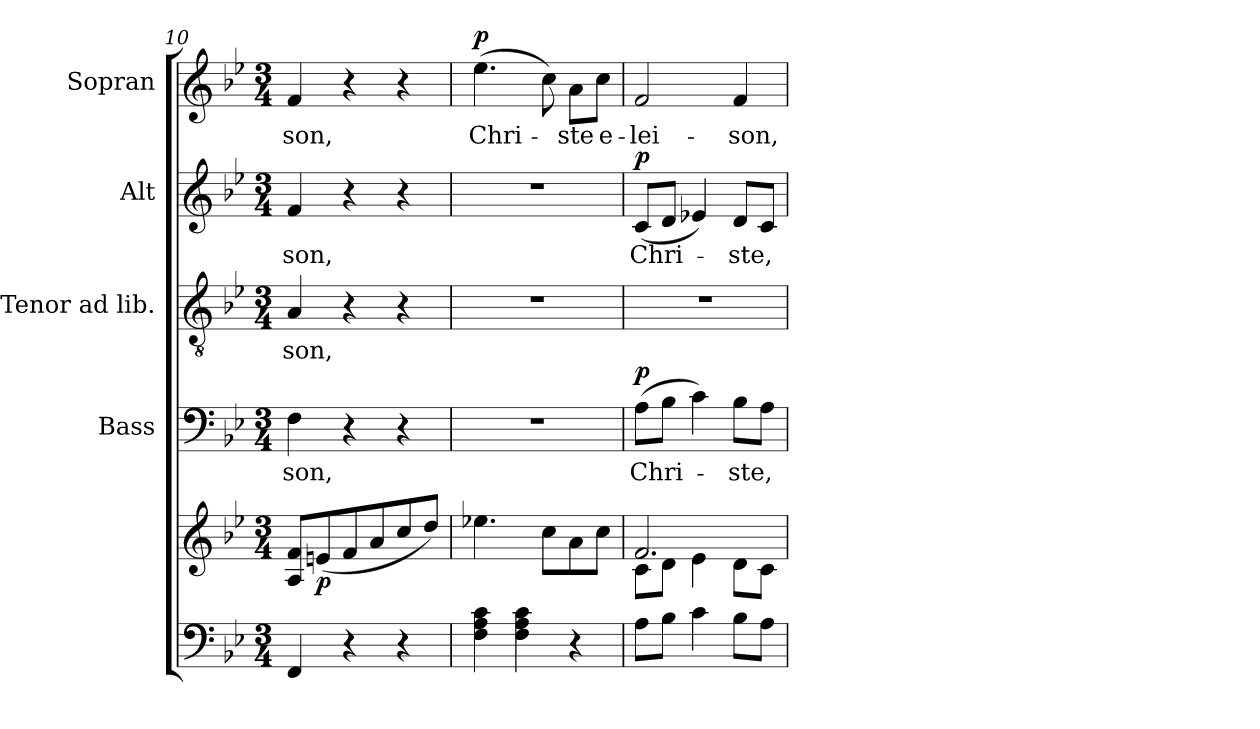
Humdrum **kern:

**kern	**kern	**dynam	**kern	**text	**dynam	**kern	**text	**kern	**text	**dynam	**kern	**text	**dynam
*part5	*part5	*part5	*part4	*part4	*part4	*part3	*part3	*part2	*part2	*part2	*part1	*part1	*part1
*staff6	*staff5	*staff5/6	*staff4	*staff4	*staff4	*staff3	*staff3	*staff2	*staff2	*staff2	*staff1	*staff1	*staff1
*	*	*	*I"Bass	*	*	*I"Tenor ad lib.	*	*I"Alt	*	*	*I"Sopran	*	*
*	*	*	*I'B.	*	*	*I'T.	*	*I'A.	*	*	*I'S.	*	*
*clefF4	*clefG2	*	*clefF4	*	*	*clefGv2	*	*clefG2	*	*	*clefG2	*	*
*k[b-e-]	*k[b-e-]	*	*k[b-e-]	*	*	*k[b-e-]	*	*k[b-e-]	*	*	*k[b-e-]	*	*
*B-:	*B-:	*	*B-:	*	*	*B-:	*	*B-:	*	*	*B-:	*	*
*M3/4	*M3/4	*	*M3/4	*	*	*M3/4	*	*M3/4	*	*	*M3/4	*	*
=10	=10	=10	=10	=10	=10	=10	=10	=10	=10	=10	=10	=10	=10
!	!	!	!	!LO:LY:b	!	!	!LO:LY:b	!	!LO:LY:b	!	!	!LO:LY:b	!
4FF/	8A/ 8f/L	.	4F\	-son,	.	4A/	-son,	4f/	-son,	.	4f/	-son,	.
!	!	!LO:DY:b	!	!	!	!	!	!	!	!	!	!	!
.	(<8en/	p	.	.	.	.	.	.	.	.	.	.	.
4r	8f/	.	4r	.	.	4r	.	4r	.	.	4r	.	.
.	8a/	.	.	.	.	.	.	.	.	.	.	.	.
4r	8cc/	.	4r	.	.	4r	.	4r	.	.	4r	.	.
.	8dd/J)	.	.	.	.	.	.	.	.	.	.	.	.
=11	=11	=11	=11	=11	=11	=11	=11	=11	=11	=11	=11	=11	=11
!	!	!	!	!	!	!	!	!	!	!	!	!LO:LY:b	!LO:DY:a
4F\ 4A\ 4c\	4.ee-X\	.	2.r	.	.	2.r	.	2.r	.	.	(>4.ee-\	Chri-	p
4F\ 4A\ 4c\	.	.	.	.	.	.	.	.	.	.	.	.	.
.	8cc\L	.	.	.	.	.	.	.	.	.	8cc\)	.	.
!	!	!	!	!	!	!	!	!	!	!	!	!LO:LY:b	!
4r	8a\	.	.	.	.	.	.	.	.	.	8a\L	-ste	.
!	!	!	!	!	!	!	!	!	!	!	!	!LO:LY:b	!
.	8cc\J	.	.	.	.	.	.	.	.	.	8cc\J	e-	.
=12	=12	=12	=12	=12	=12	=12	=12	=12	=12	=12	=12	=12	=12
*	*^	*	*	*	*	*	*	*	*	*	*	*	*
!	!	!	!	!	!LO:LY:b	!LO:DY:a	!	!	!	!LO:LY:b	!LO:DY:a	!	!LO:LY:b	!
8A\L	2.f/	8c\L	.	(>8A\L	Chri-	p	2.r	.	(>8c/L	Chri-	p	2f/	-lei-	.
8B-\J	.	8d\J	.	8B-\J	.	.	.	.	8d/J	.	.	.	.	.
4c\	.	4e-\	.	4c\)	.	.	.	.	4e-X/)	.	.	.	.	.
!	!	!	!	!	!LO:LY:b	!	!	!	!	!LO:LY:b	!	!	!LO:LY:b	!
8B-\L	.	8d\L	.	8B-\L	-ste,	.	.	.	8d/L	-ste,	.	4f/	-son,	.
8A\J	.	8c\J	.	8A\J	.	.	.	.	8c/J	.	.	.	.	.
*	*v	*v	*	*	*	*	*	*	*	*	*	*	*	*
=	=	=	=	=	=	=	=	=	=	=	=	=	=
*-	*-	*-	*-	*-	*-	*-	*-	*-	*-	*-	*-	*-	*-
